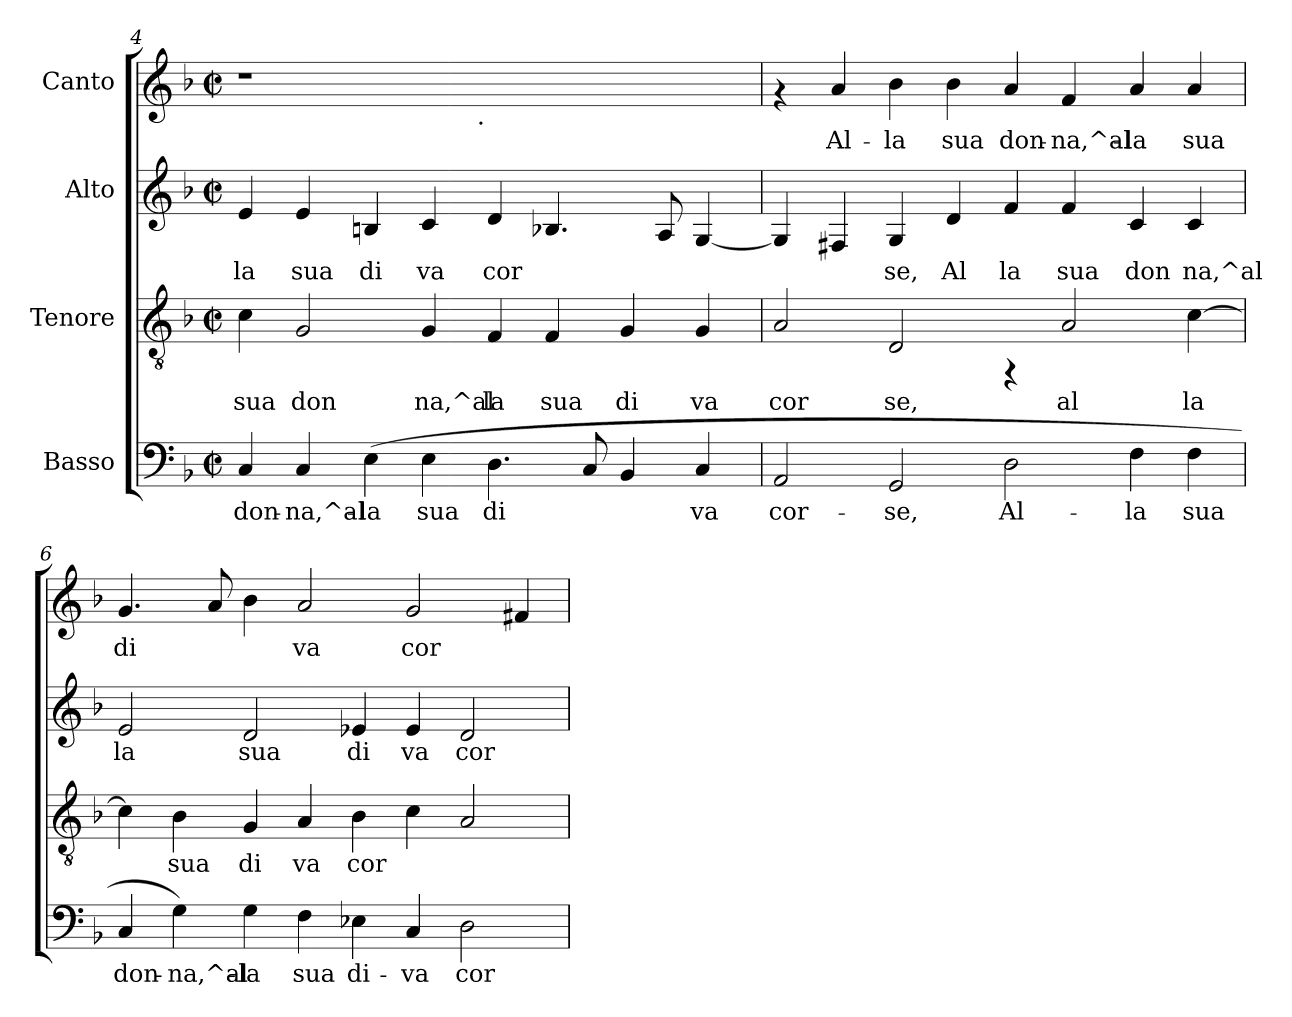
**kern	**text	**kern	**text	**kern	**text	**kern	**text
*part4	*part4	*part3	*part3	*part2	*part2	*part1	*part1
*staff4	*staff4	*staff3	*staff3	*staff2	*staff2	*staff1	*staff1
*I"Basso	*	*I"Tenore	*	*I"Alto	*	*I"Canto	*
!!LO:LB:g=z
*clefF4	*	*clefGv2	*	*clefG2	*	*clefG2	*
*k[b-]	*	*k[b-]	*	*k[b-]	*	*k[b-]	*
*F:	*	*F:	*	*F:	*	*F:	*
*M2/2	*	*M2/2	*	*M2/2	*	*M2/2	*
*met(c|)	*	*met(c|)	*	*met(c|)	*	*met(c|)	*
=4	=4	=4	=4	=4	=4	=4	=4
!	!LO:LY:b:cj	!	!LO:LY:b:cj	!	!LO:LY:b:cj	!	!
*	*	*	*	*	*	*^	*
4C/	don-	4c\	sua	4e/	la	1r	2ryy	.
!	!LO:LY:b:cj	!	!LO:LY:b:cj	!	!LO:LY:b:cj	!	!	!
4C/	-na,^al-	2G/	don	4e/	sua	.	.	.
!	!LO:LY:b:cj	!	!	!	!LO:LY:b:cj	!	!	!
(<4E\	-la	.	.	4B/	di	.	4ryy	.
!	!LO:LY:b:cj	!	!LO:LY:b:cj	!	!LO:LY:b:cj	!	!	!
4E\	sua	4G/	na,^al	4c/	va	.	8...ryy	.
!	!	!	!	!	!	!	!LO:TX:b:t=.	!
.	.	.	.	.	.	.	1ryy	.
!	!LO:LY:b:cj	!	!LO:LY:b:cj	!	!LO:LY:b:cj	!	!	!
4.D\	di-	4F/	la	4d/	cor	1ryy	.	.
!	!	!	!LO:LY:b:cj	!	!LO:LY:b:cj	!	!	!
.	.	4F/	sua	4.B-X/	.	.	.	.
!	!LO:LY:b:cj	!	!	!	!	!	!	!
8C/	--	.	.	.	.	.	.	.
!	!LO:LY:b:cj	!	!LO:LY:b:cj	!	!	!	!	!
4BB-/	--	4G/	di	.	.	.	.	.
!	!	!	!	!	!LO:LY:b:cj	!	!	!
.	.	.	.	8A/	.	.	.	.
!	!LO:LY:b:cj	!	!LO:LY:b:cj	!	!LO:LY:b:cj	!	!	!
4C/	-va	4G/	va	[<4G/	.	.	.	.
.	.	.	.	.	.	.	64ryy	.
=5	=5	=5	=5	=5	=5	=5	=5	=5
!	!LO:LY:b:cj	!	!LO:LY:b:cj	!	!LO:LY:b:cj	!	!	!
*	*	*	*	*	*	*v	*v	*
2AA/	cor-	2A/	cor	4G/]	.	4rf	.
!	!	!	!	!	!LO:LY:b:cj	!	!LO:LY:b:cj
.	.	.	.	4F#/	.	4a/	Al-
!	!LO:LY:b:cj	!	!LO:LY:b:cj	!	!LO:LY:b:cj	!	!LO:LY:b:cj
2GG/	-se,	2D/	se,	4G/	se,	4b-\	-la
!	!	!	!	!	!LO:LY:b:cj	!	!LO:LY:b:cj
.	.	.	.	4d/	Al	4b-\	sua
!	!LO:LY:b:cj	!	!	!	!LO:LY:b:cj	!	!LO:LY:b:cj
2D\	Al-	4rFF	.	4f/	la	4a/	don-
!	!	!	!LO:LY:b:cj	!	!LO:LY:b:cj	!	!LO:LY:b:cj
.	.	2A/	al	4f/	sua	4f/	-na,^al-
!	!LO:LY:b:cj	!	!	!	!LO:LY:b:cj	!	!LO:LY:b:cj
4F\	-la	.	.	4c/	don	4a/	-la
!	!LO:LY:b:cj	!	!LO:LY:b:cj	!	!LO:LY:b:cj	!	!LO:LY:b:cj
4F\	sua	[>4c\	la	4c/	na,^al	4a/	sua
=6	=6	=6	=6	=6	=6	=6	=6
!	!LO:LY:b:cj	!	!LO:LY:b:cj	!	!LO:LY:b:cj	!	!LO:LY:b:cj
4C/	don-	4c\]	.	2e/	la	4.g/	di-
!	!LO:LY:b:cj	!	!LO:LY:b:cj	!	!	!	!
4G\)	-na,^al-	4B-\	sua	.	.	.	.
!	!	!	!	!	!	!	!LO:LY:b:cj
.	.	.	.	.	.	8a/	--
!	!LO:LY:b:cj	!	!LO:LY:b:cj	!	!LO:LY:b:cj	!	!LO:LY:b:cj
4G\	-la	4G/	di	2d/	sua	4b-\	--
!	!LO:LY:b:cj	!	!LO:LY:b:cj	!	!	!	!LO:LY:b:cj
4F\	sua	4A/	va	.	.	2a/	-va
!	!LO:LY:b:cj	!	!LO:LY:b:cj	!	!LO:LY:b:cj	!	!
4E-X\	di-	4B-\	cor	4e-/	di	.	.
!	!LO:LY:b:cj	!	!LO:LY:b:cj	!	!LO:LY:b:cj	!	!LO:LY:b:cj
4C/	-va	4c\	.	4e-/	va	2g/	cor-
!	!LO:LY:b:cj	!	!LO:LY:b:cj	!	!LO:LY:b:cj	!	!
2D\	cor-	2A/	.	2d/	cor	.	.
!	!	!	!	!	!	!	!LO:LY:b:cj
.	.	.	.	.	.	4f#/	--
=	=	=	=	=	=	=	=
*-	*-	*-	*-	*-	*-	*-	*-
